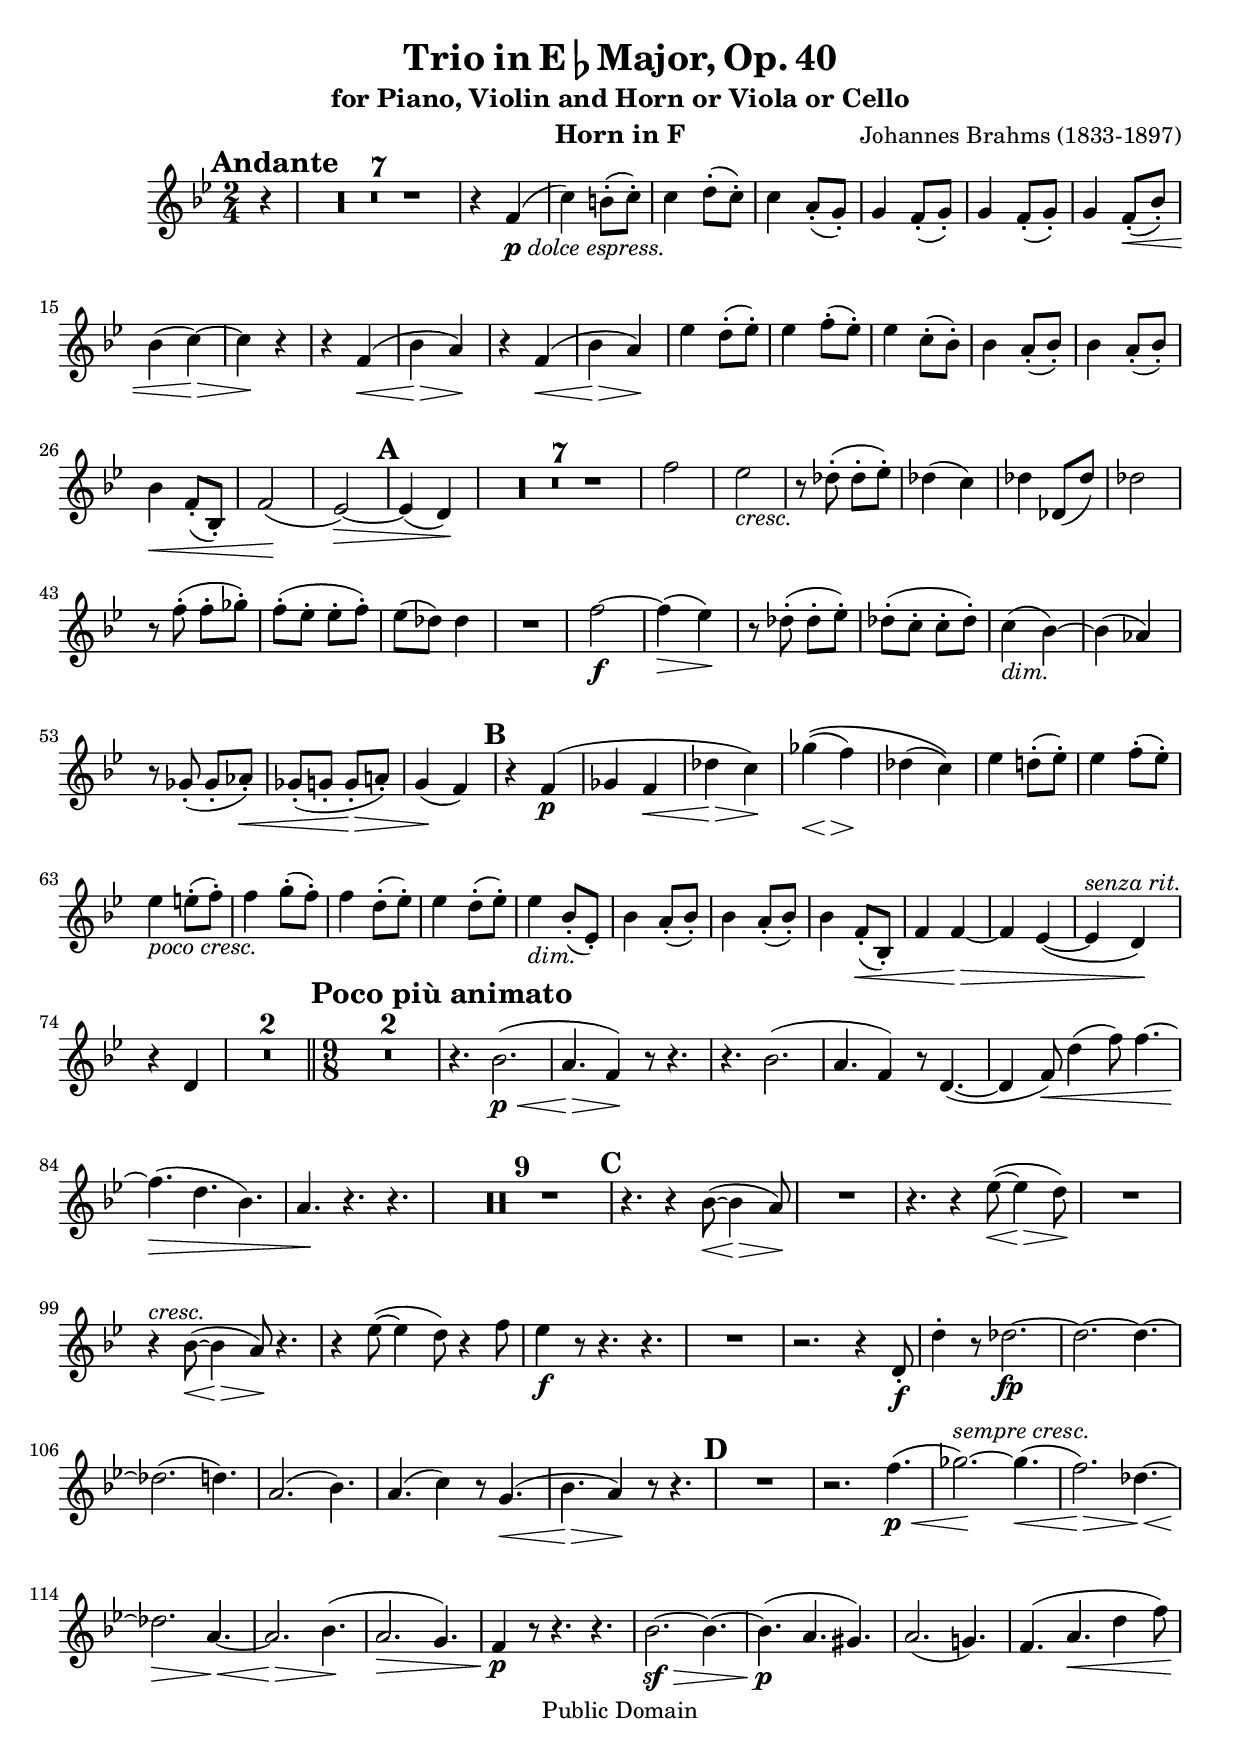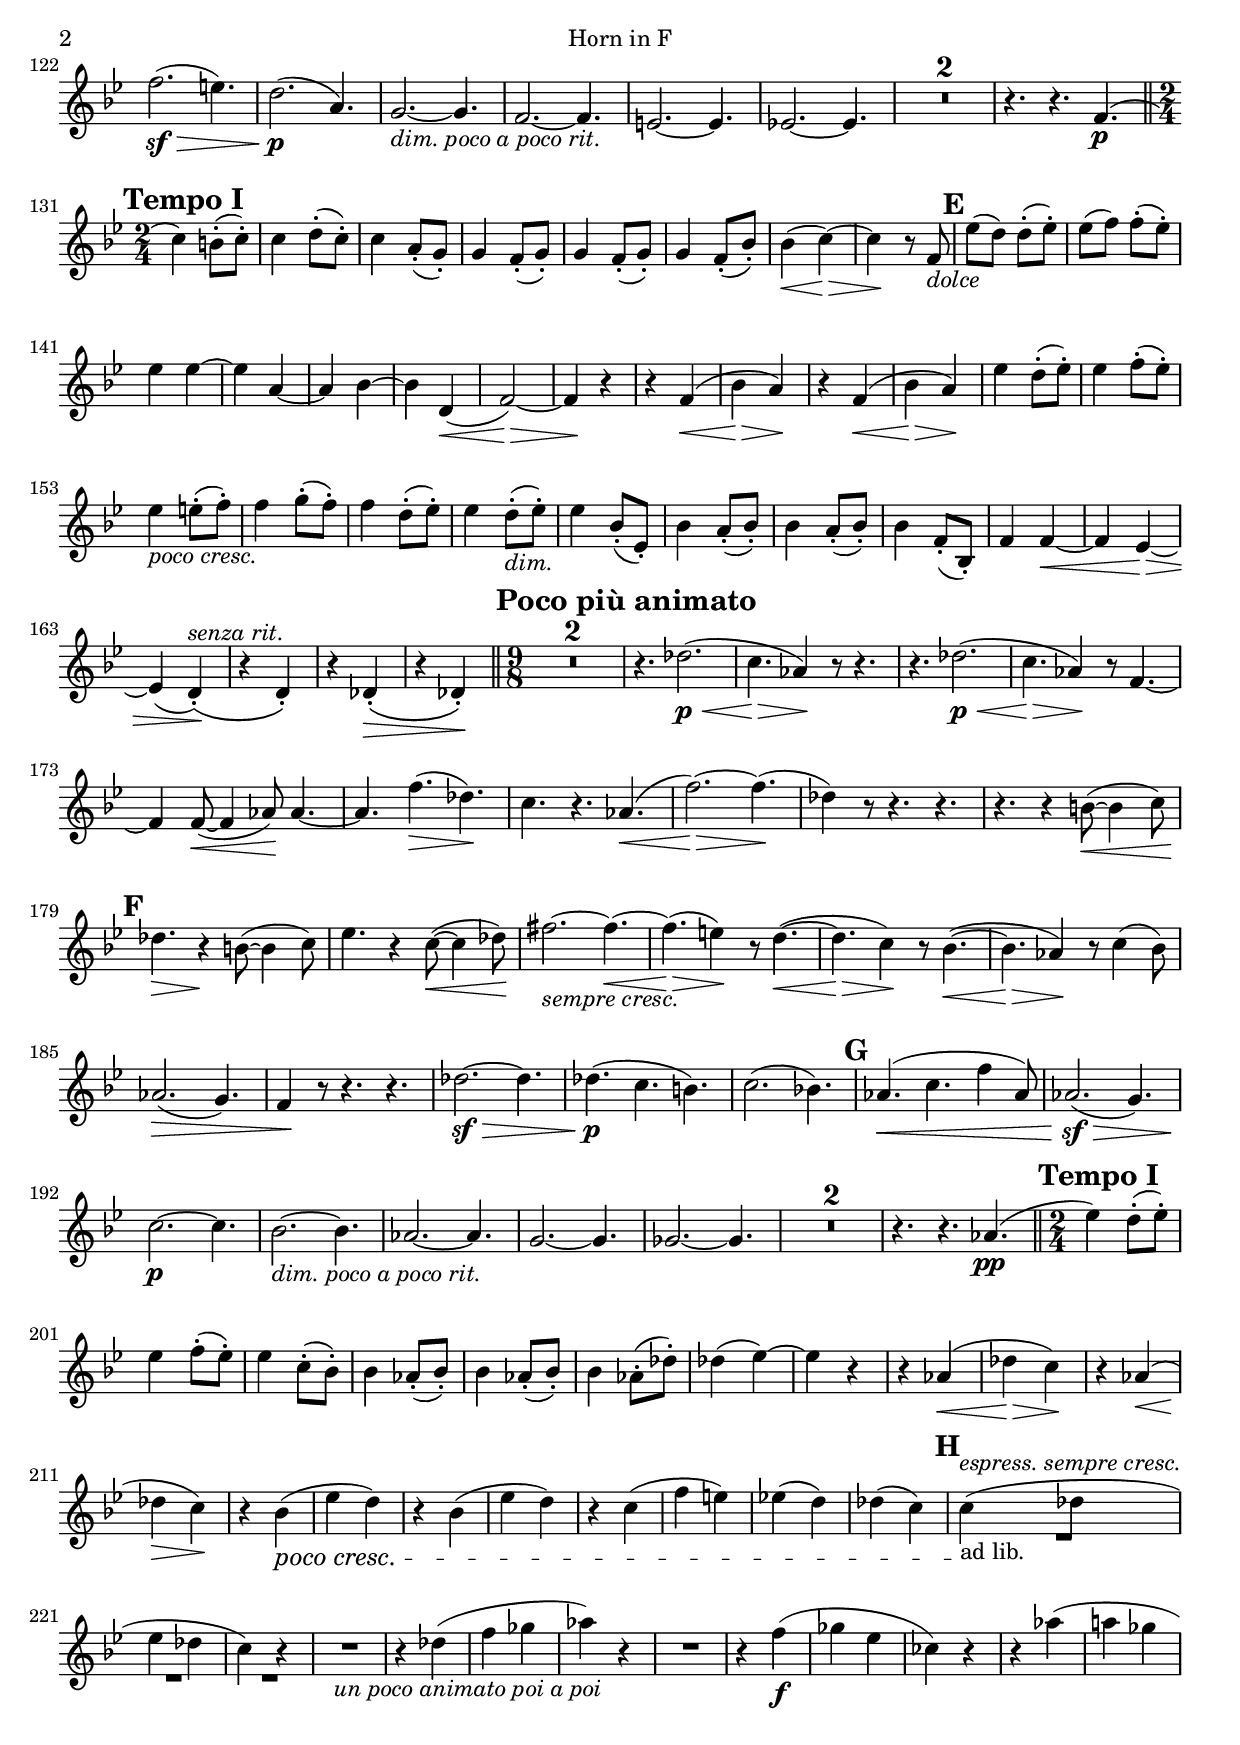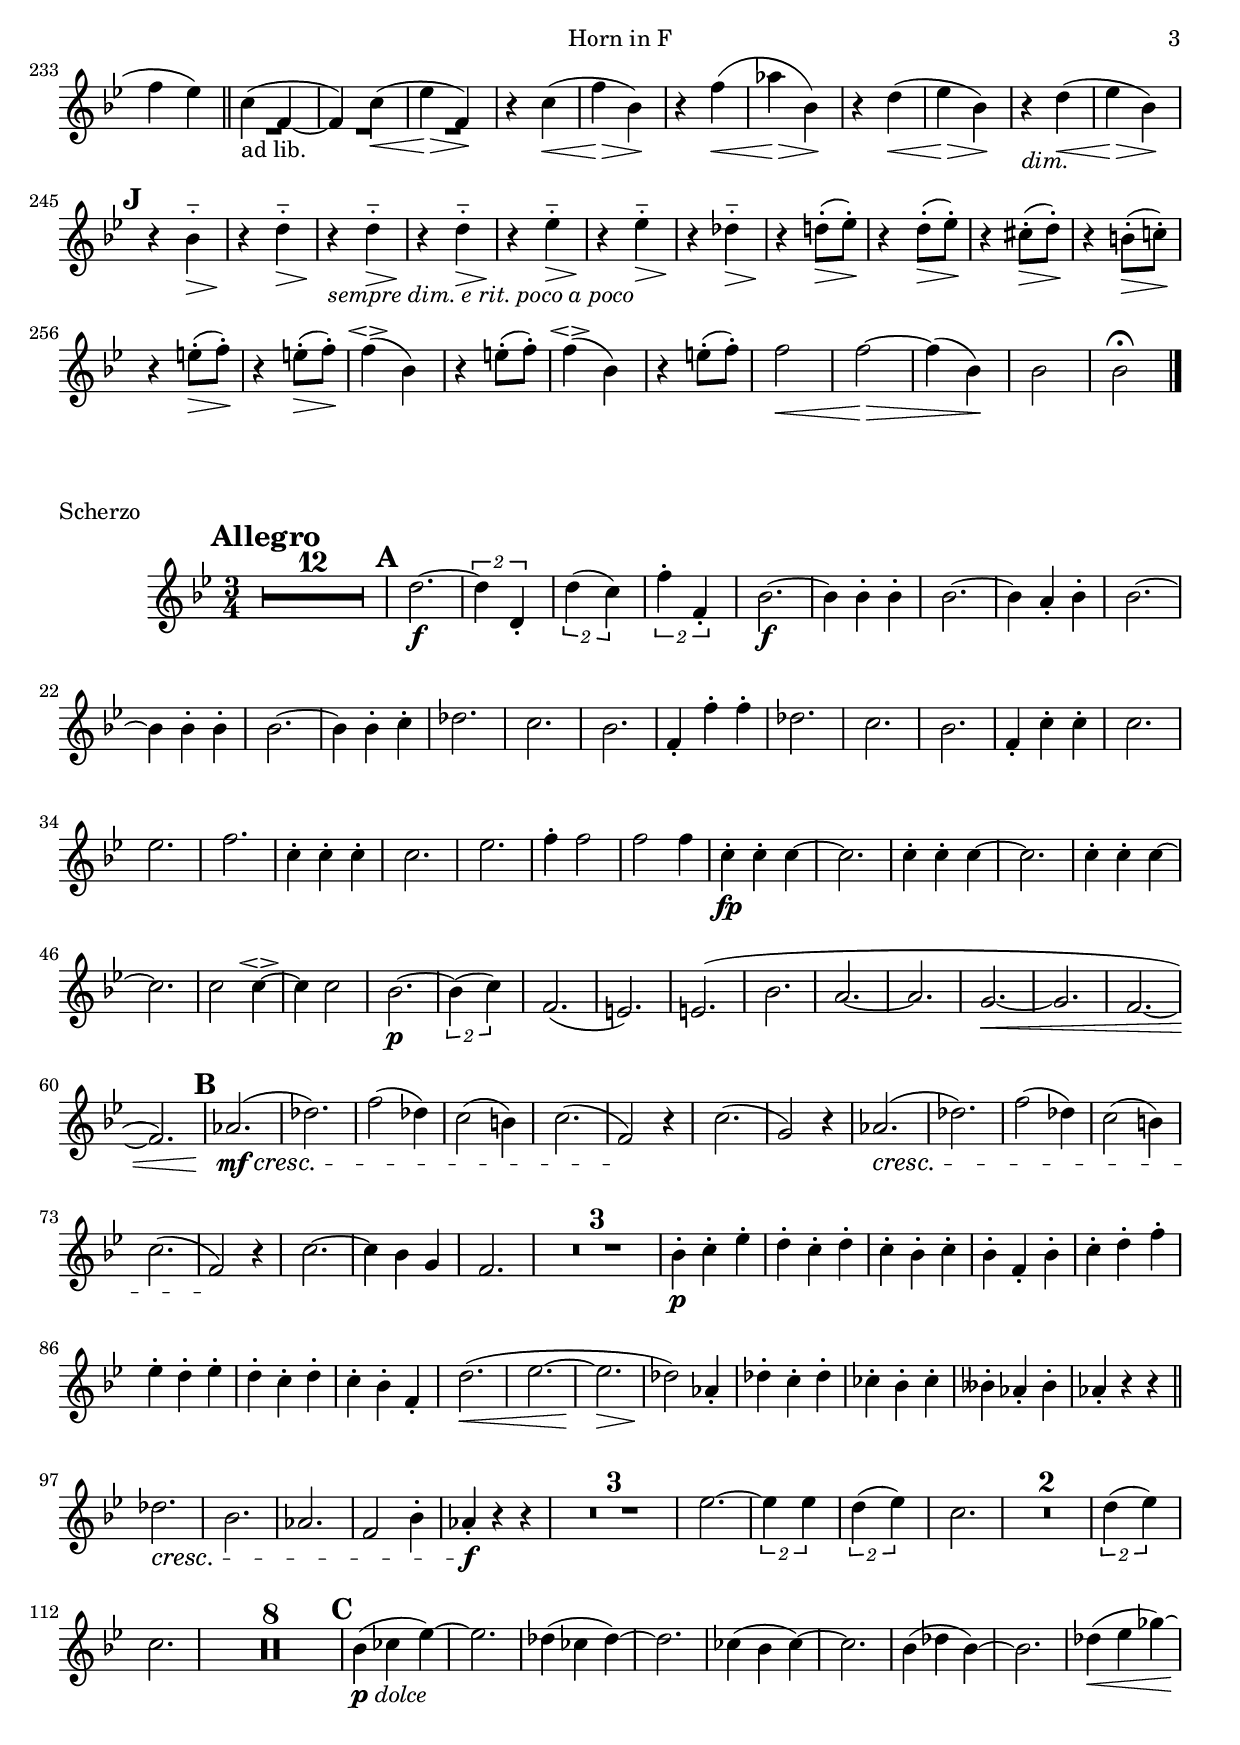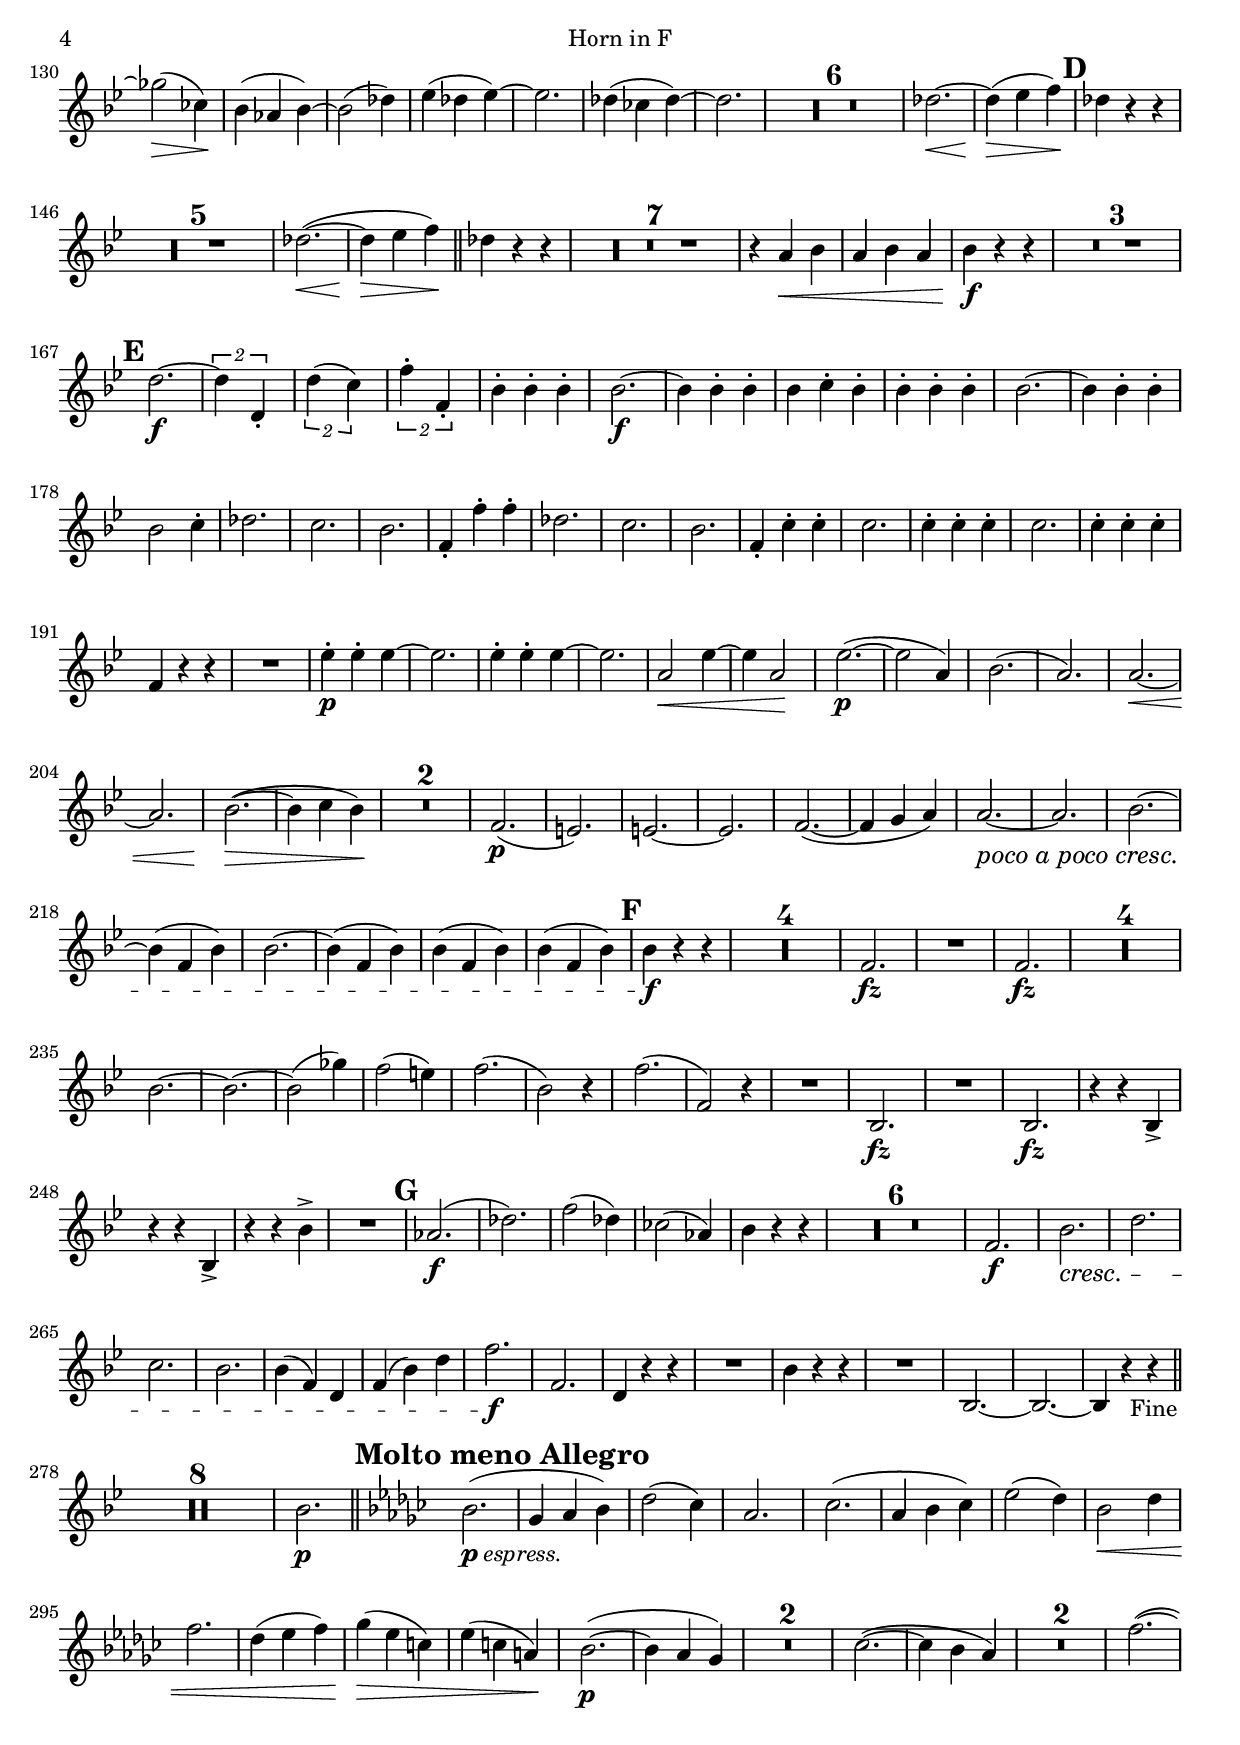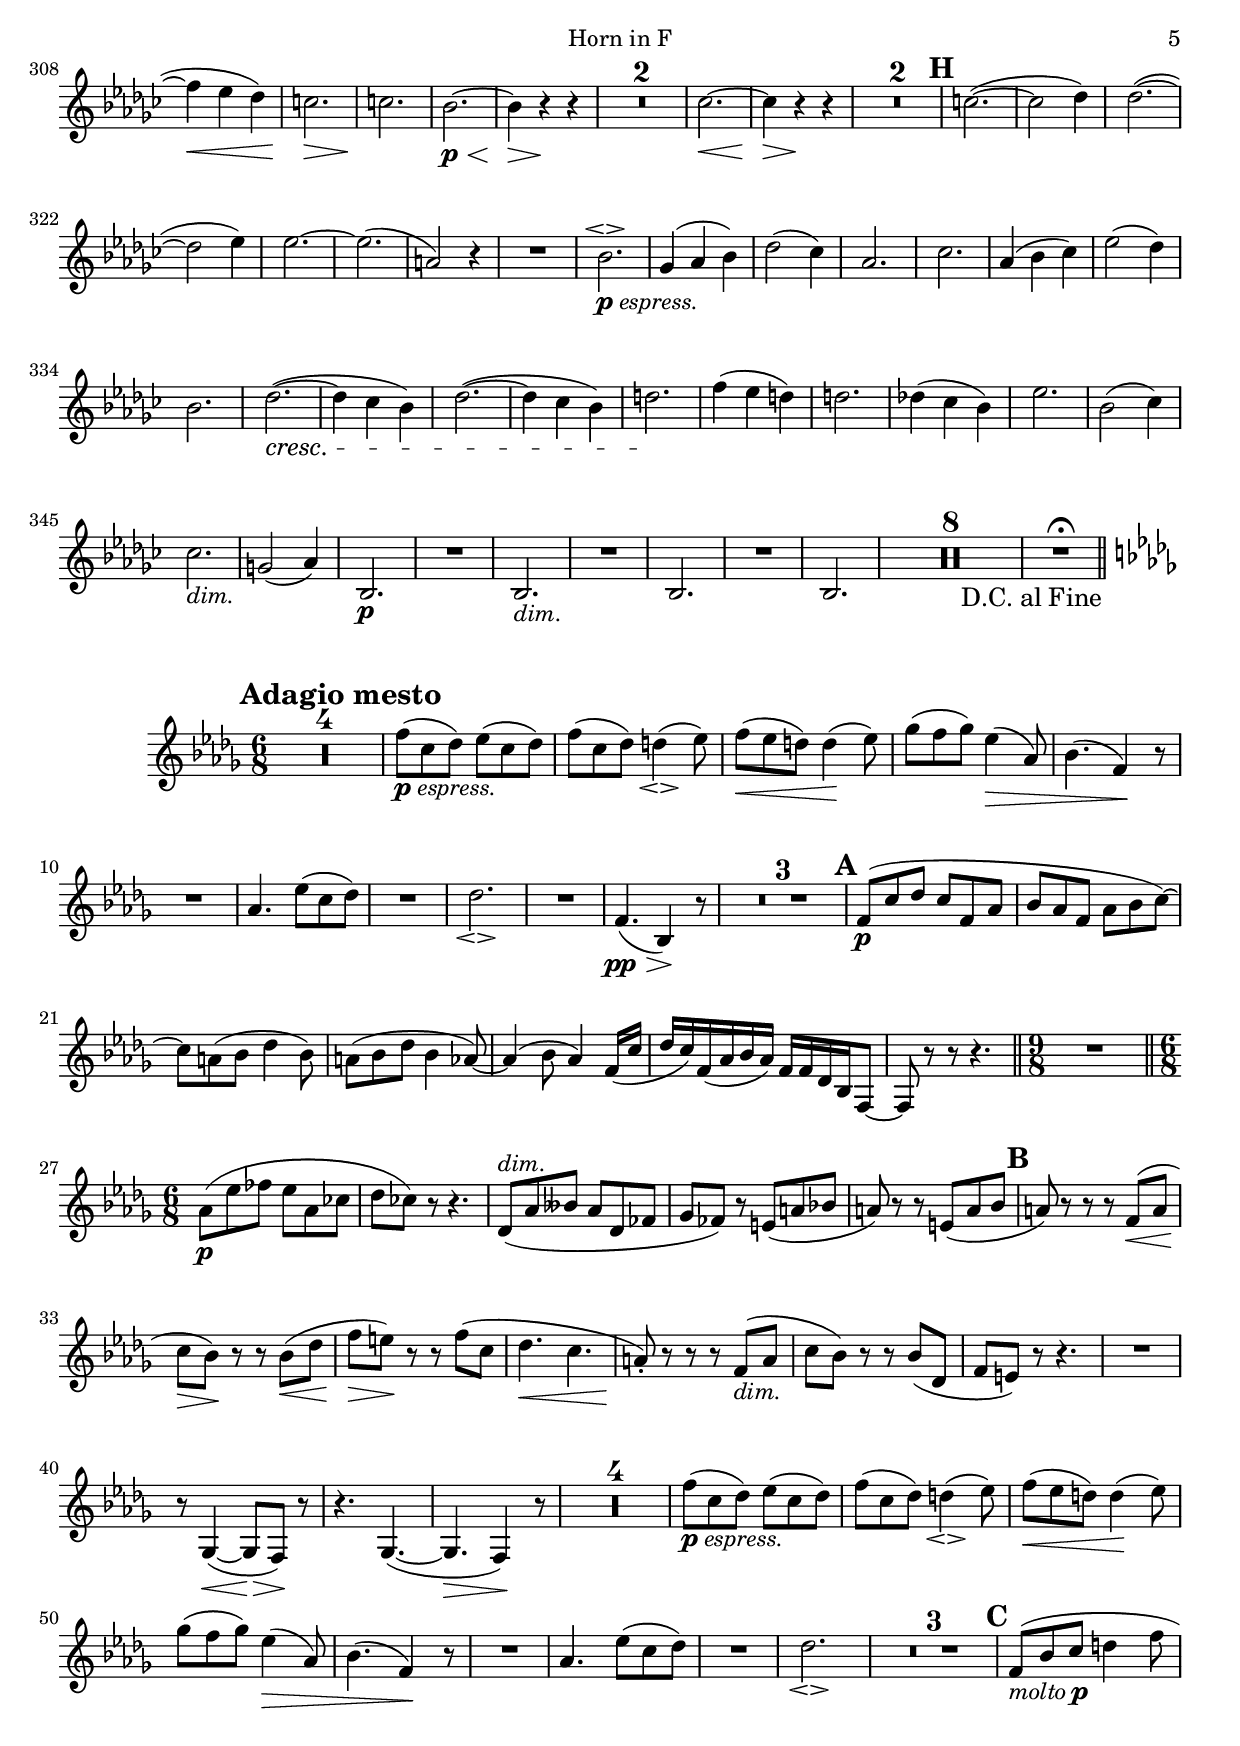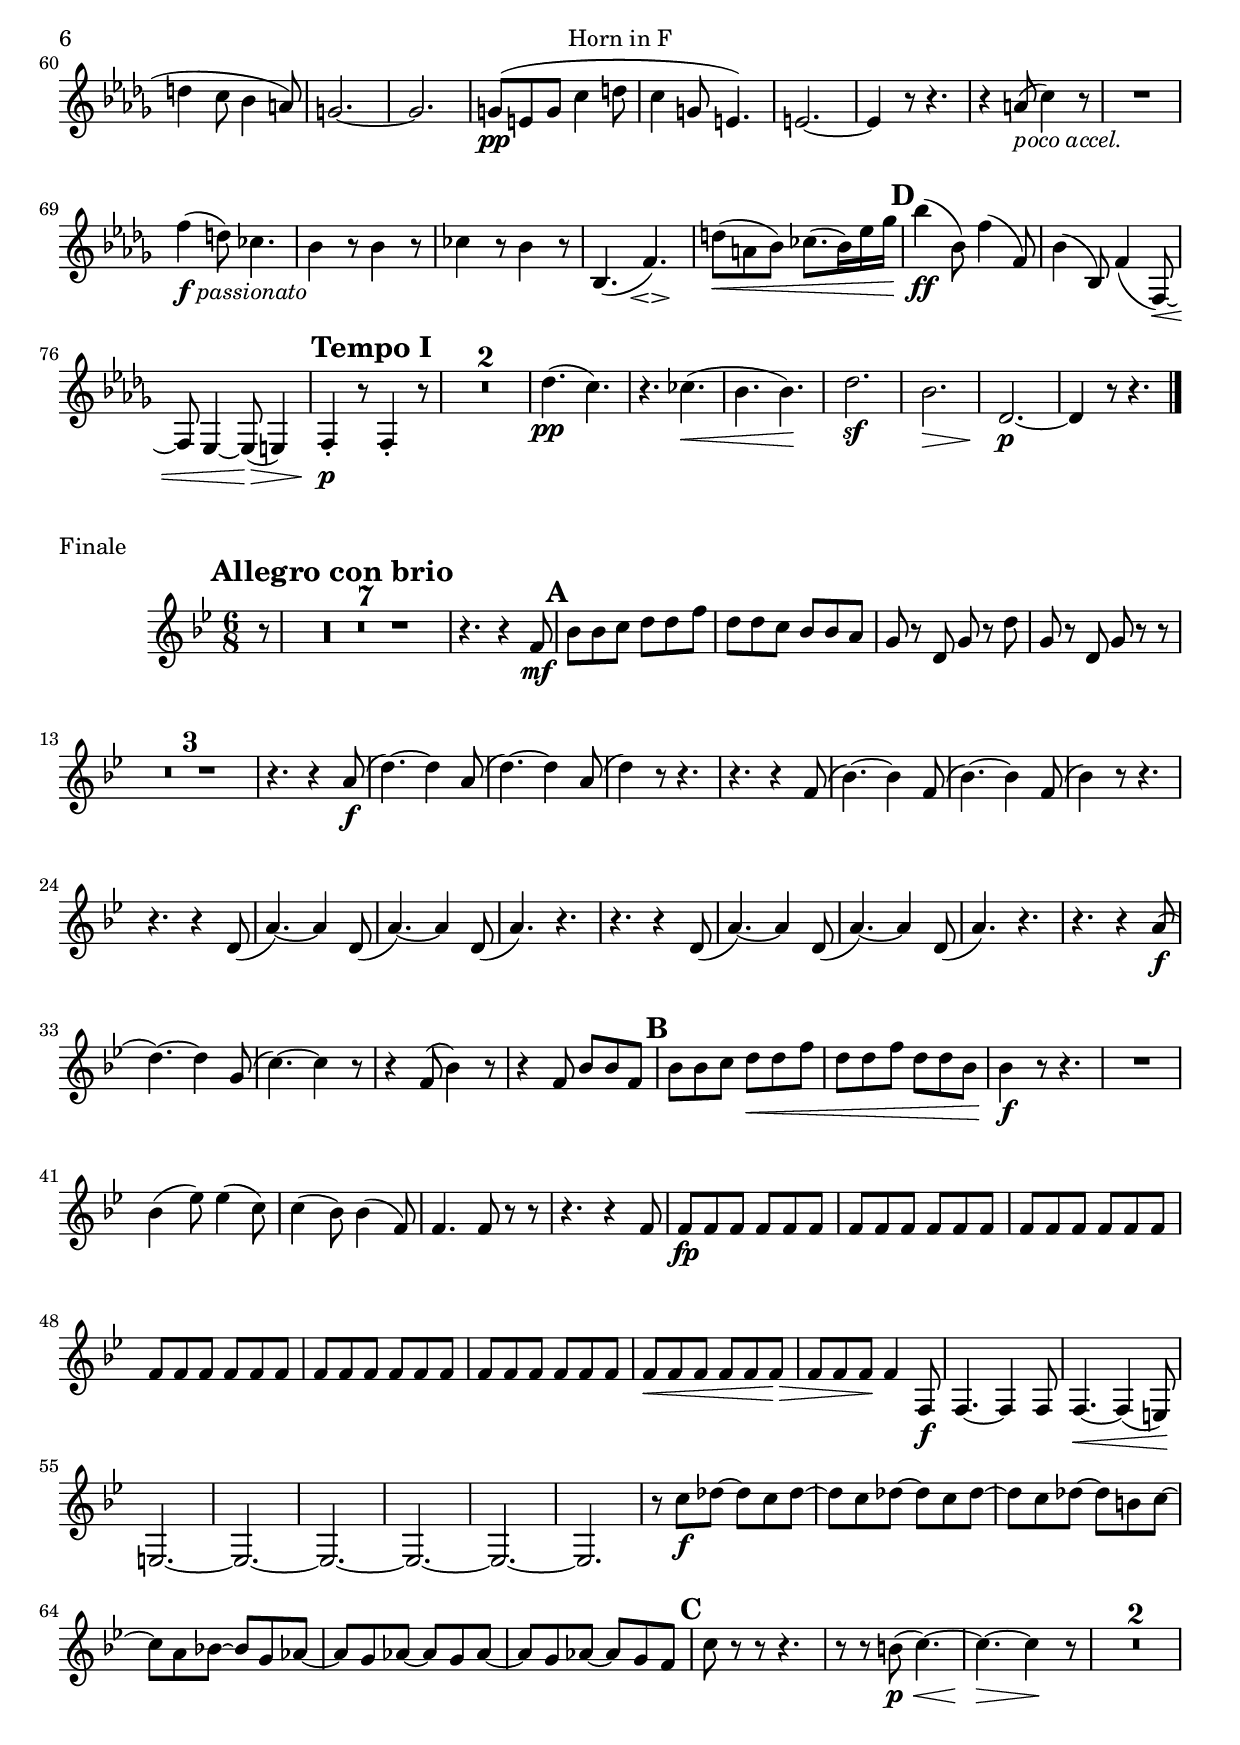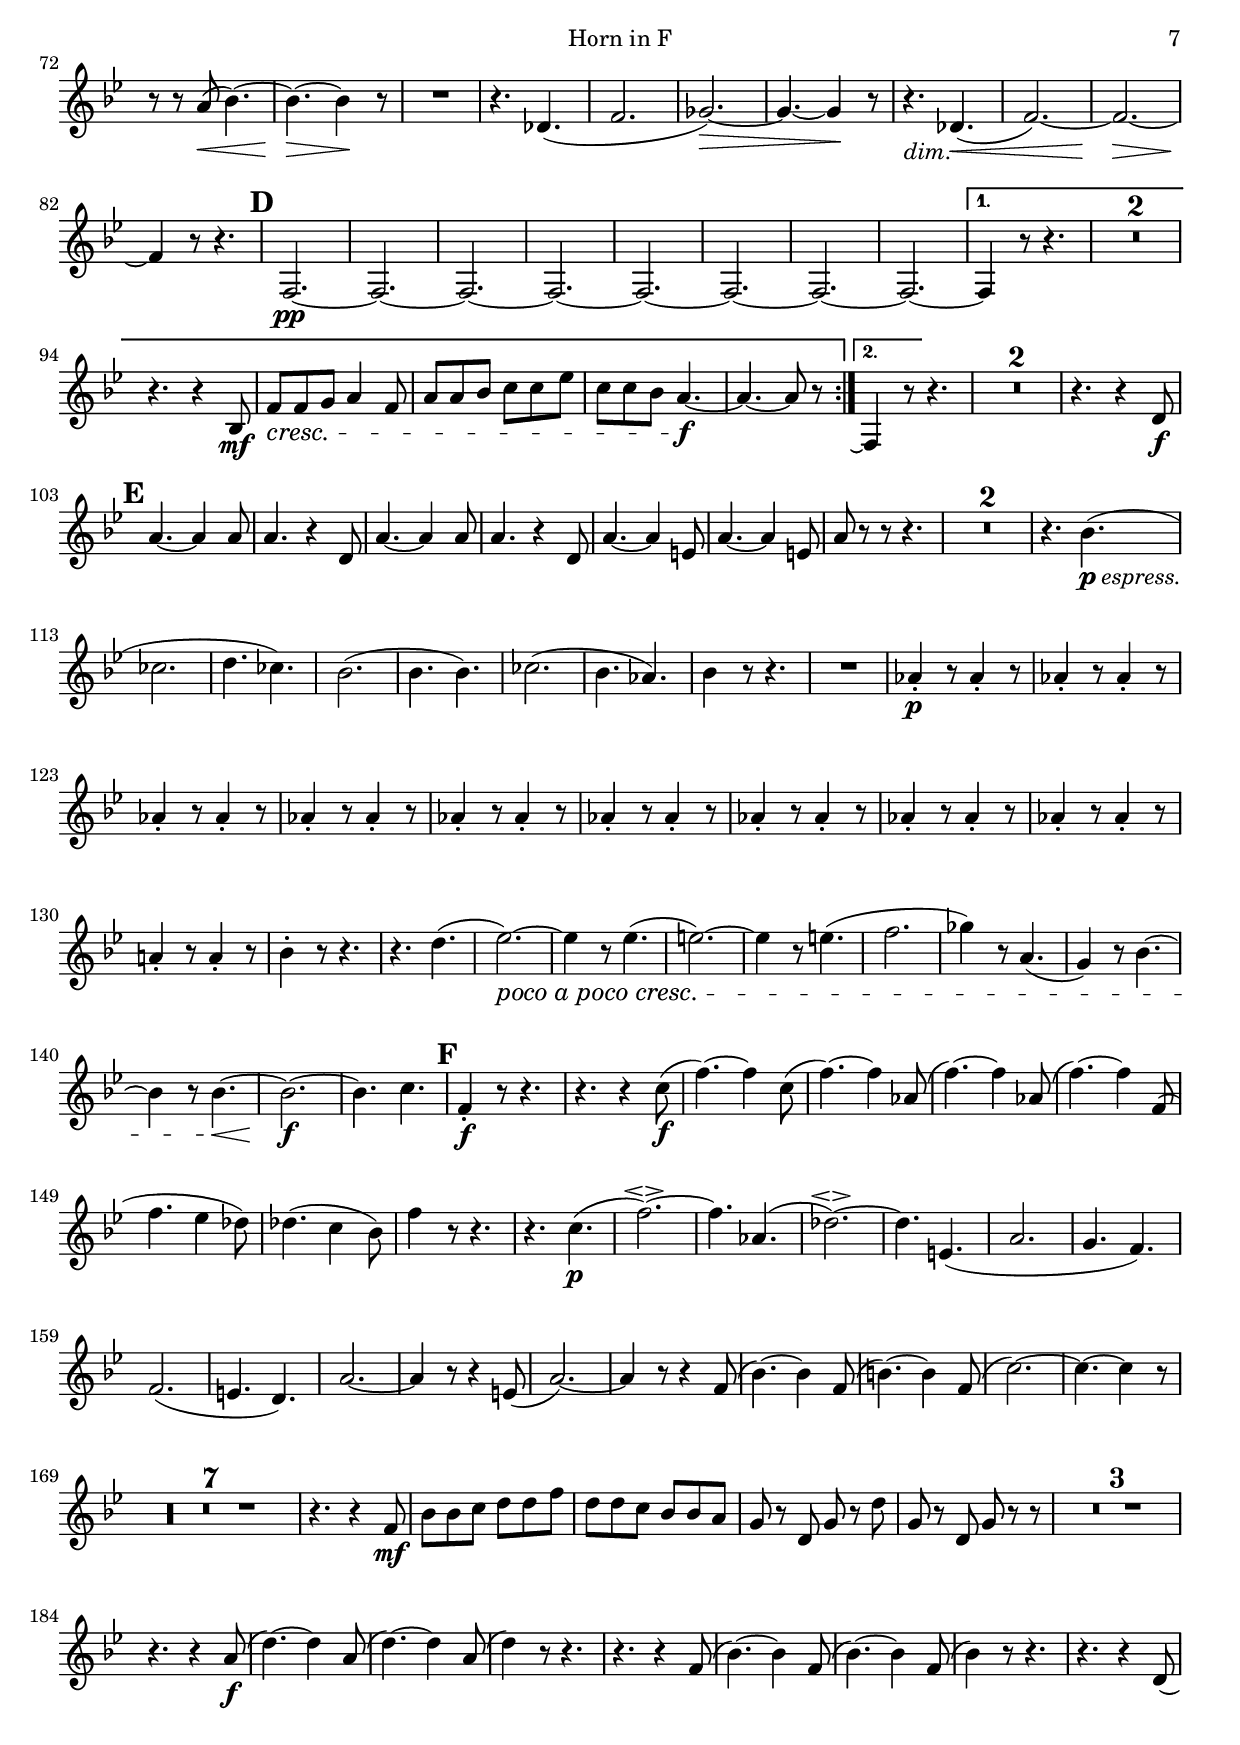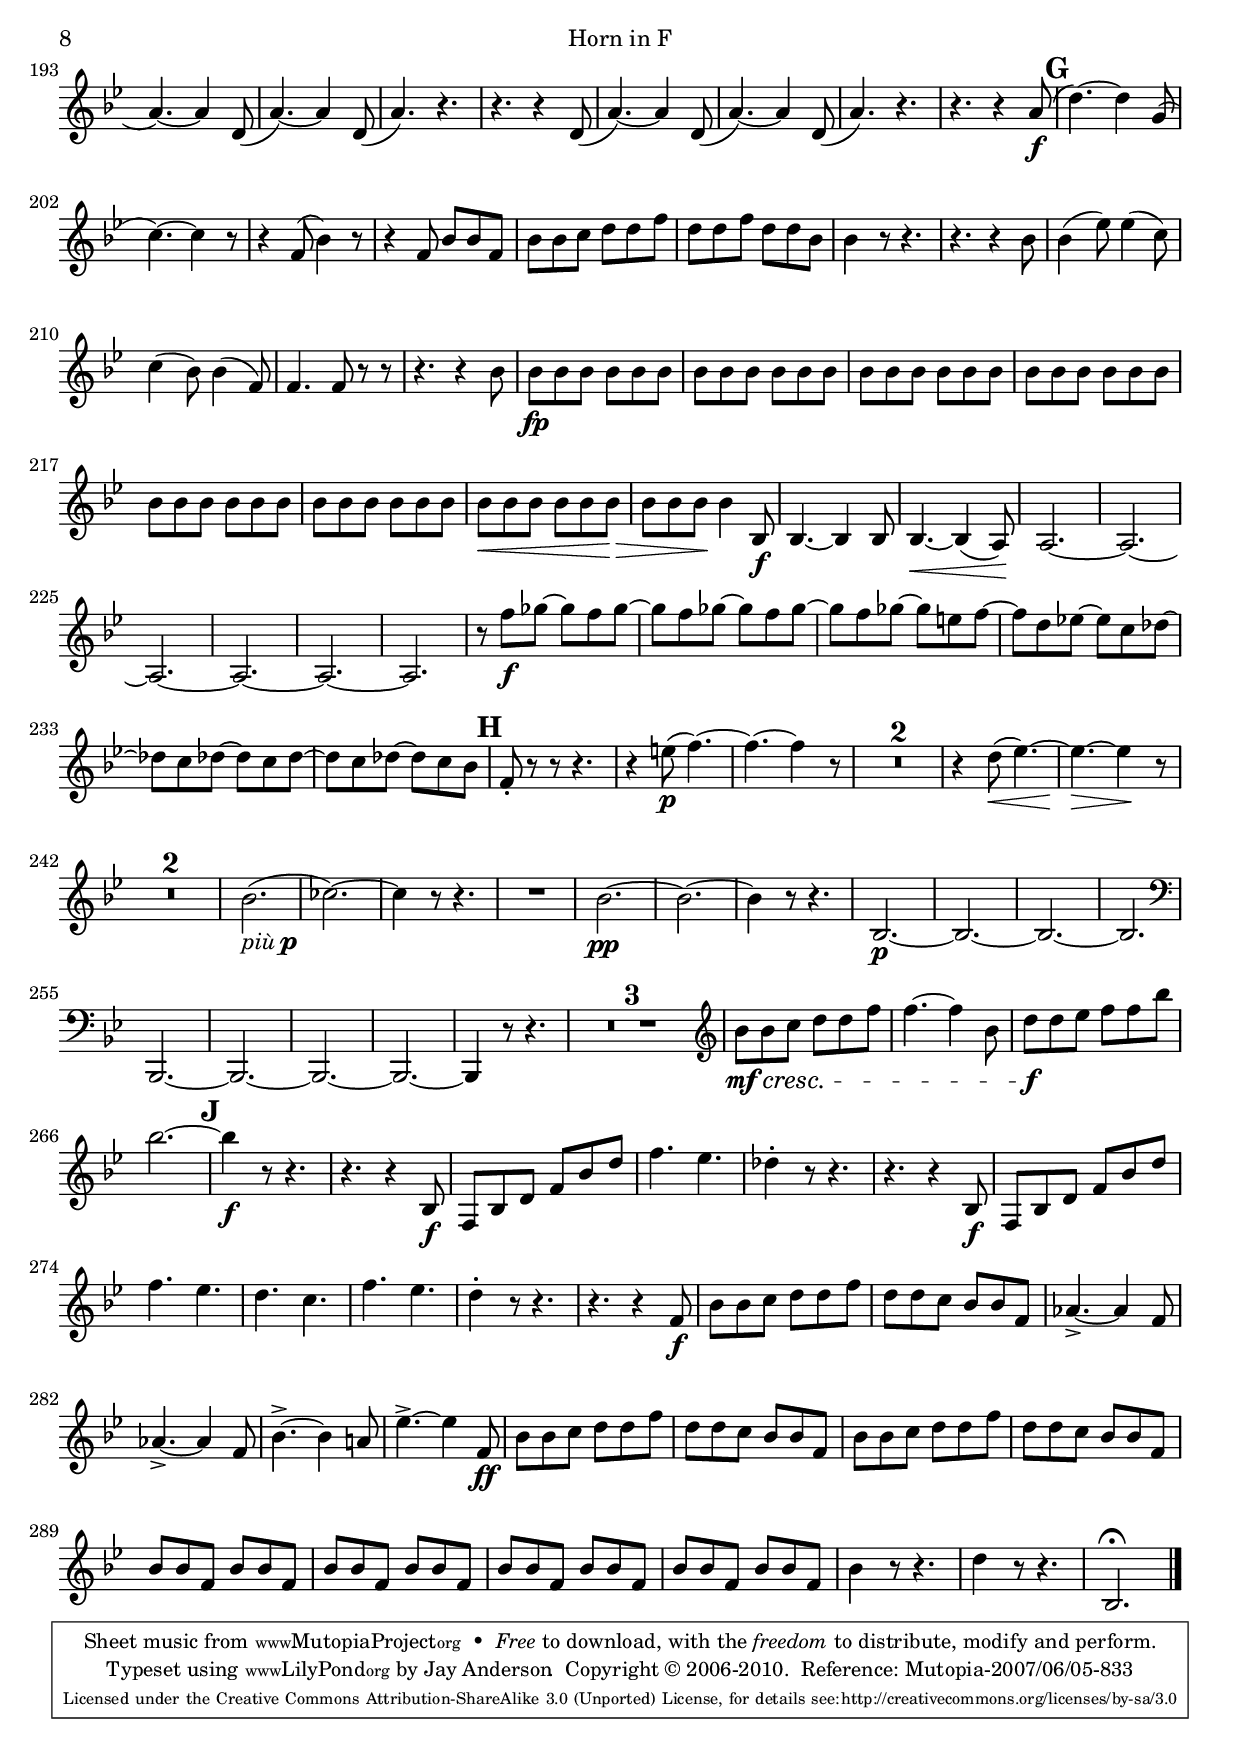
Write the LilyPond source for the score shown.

\version "2.13.14"

\version "2.13.14"

\version "2.13.14"

mCresc = \markup {\italic cresc.}
mDolce = \markup {\italic dolce}
mMoltoP = \markup {\italic molto \dynamic p}
mPSempre = \markup {\dynamic p \italic sempre}
mPDolce = \markup {\dynamic p \italic dolce}
mPocoCresc = \markup {\italic {poco cresc.}}
mPocoAPocoCresc = \markup {\italic {poco a poco cresc.}}
mPocoAPocoRit = \markup {\italic {poco a poco rit.}}
mPRitPocoAPoco = \markup {\dynamic p \italic {rit. poco a poco}}
mPRit = \markup {\dynamic p \italic rit.}
mSempreP = \markup {\italic sempre \dynamic p}
mSempreCresc = \markup {\italic {sempre cresc.}}
mSempreCrescAnimato = \markup {\italic {sempre cresc. e un poco animato poi a poi}}
mSempreDimRitPoco = \markup {\italic {sempre dim. e rit. poco a poco}}
mEsprSempreCresc = \markup {\italic {espress. sempre cresc.}}
mDim = \markup {\italic dim.}
mDimPocoRit = \markup {\italic {dim. poco a poco rit.}}
mPDolceEspr = \markup {\dynamic p \italic {dolce espress.}}
mMPEspr = \markup {\dynamic mp \italic espress.}
mPEspr = \markup {\dynamic p \italic espress.}
mFEspr = \markup {\dynamic f \italic espress.}
mMFCresc = \markup {\dynamic mf \italic cresc.}
mPCresc = \markup {\dynamic p \italic cresc.}
mFPassionato = \markup {\dynamic f \italic passionato}
mFLegato = \markup {\dynamic f \italic legato}
mPSempreELegato = \markup {\dynamic p \italic {sempre e legato}}
mLegato = \markup {\italic legato}
mNonLegato = \markup {\italic {non legato}}
mFNonLegato = \markup {\dynamic f \italic {non legato}}
mEspr = \markup {\italic espress.}
mSenzaRit = \markup {\italic {senza rit.}}
mPocoAnimatoPoiAPoi = \markup {\italic {un poco animato poi a poi}}
mPocoAccel = \markup {\italic {poco accel.}}
mPiuP = \markup {\italic più \dynamic p}
mAdlib = \markup {ad lib.}
mLeggiero = \markup {\italic leggiero}
mPLeggiero = \markup {\dynamic p \italic leggiero}
mStacc = \markup {\italic stacc.}
mColPed = \markup {\italic {col Ped.}}
mPUnaCorda = \markup {\dynamic p \italic {una corda}}
mUnaCordaP = \markup {\italic {una corda} \dynamic p}
mPTreCorda = \markup {\dynamic p \italic {tre corda}}
mUnPocoStringendoCresc = \markup {\column {
  \line {\italic {un poco stringendo}}
  \line {\italic{cresc.}}}}
mInTempo = \markup {\italic {in tempo}}
mMarcato = \markup {\italic marcato}

stop =
#(define-music-function (parser location music) (ly:music?)
  (set! (ly:music-property music 'tweaks)
        (acons 'before-line-breaking
               (lambda (grob)
                 (let ((dots (ly:grob-object grob 'dot)))
                   (ly:grob-set-property! grob 'duration-log 2)
                   (and (ly:grob? dots)
                        (ly:grob-set-property! dots 'dot-count 0))))
               (ly:music-property music 'tweaks)))
  music)

fade = {s16\> s s s\!}

tupletTransparent =
{
  \override TupletNumber #'transparent = ##t
  \override TupletBracket #'transparent = ##t
}

tupletVisible =
{
  \revert TupletNumber #'transparent
  \revert TupletBracket #'transparent
}

tempoMark = #(define-music-function (parser location markp) (string?)
#{
  \once \override Score.RehearsalMark #'self-alignment-X = #left
  \once \override Score.RehearsalMark #'extra-spacing-width = #'(+inf.0 . -inf.0)
  \mark \markup { \bold $markp }
#})

outlineMvtI =
{
  \time 2/4 \tempoMark "Andante" \partial 4 s4 | s2*28 |
  \mark \default s2*27 |
  \mark \default s2*21 \bar "||"
  \time 9/8 \tempoMark "Poco più animato" s4.*3*18 |
  \mark \default s4.*3*15 |
  \mark \default s4.*3*21 \bar "||"
  \time 2/4 \tempoMark "Tempo I" s2*8 |
  \mark \default s2*28 \bar "||"
  \time 9/8 \tempoMark "Poco più animato" s4.*3*12 |
  \mark \default s4.*3*11 |
  \mark \default s4.*3*10 \bar "||"
  \time 2/4 \tempoMark "Tempo I" s2*20 |
  \mark \default s2*14 \bar "||" s2*11 |
  \mark \default s2*22
  \bar "|."
}

outlineMvtII =
{
  \time 3/4
  \tempoMark "Allegro" s2.*12 |
  \mark \default s2.*48 |
  \mark \default s2.*36 \bar "||" s2.*24 |
  \mark \default s2.*24 |
  \mark \default s2.*8 \bar "||" s2.*14
  \mark \default s2.*56 |
  \mark \default s2.*28 |
  \mark \default s2.*26 |
  s2. | \bar "||" \break
  \once \override Score.RehearsalMark #'break-visibility = #begin-of-line-invisible
  \once \override Score.RehearsalMark #'direction = #DOWN
  \once \override Score.RehearsalMark #'font-size = 0
  \once \override Score.RehearsalMark #'self-alignment-X = #right
  \mark \markup{Fine}
  s2.*9 \bar "||"
  \tempoMark "Molto meno Allegro" s2.*32 |
  \mark \default s2.*43
  s2. \bar "||"
  \once \override Score.RehearsalMark #'break-visibility = #begin-of-line-invisible
  \once \override Score.RehearsalMark #'direction = #DOWN
  \once \override Score.RehearsalMark #'font-size = 1
  \once \override Score.RehearsalMark #'self-alignment-X = #right
  \mark \markup{D.C. al Fine}
  %Shortened, not same as source score (Scherzo D.C. sin'al Fine)
  %TODO: fix extra space after end of piece.
}

outlineMvtIII =
{
  \time 6/8
  \tempoMark "Adagio mesto" s2.*18 |
  \mark \default s2.*7 \bar "||"
  \time 9/8 s4.*3 \bar "||"
  \time 6/8 s2.*5 |
  \mark \default s2.*27 |
  \mark \default s2.*15 |
  \mark \default s2.*3 |
  \tempoMark "Tempo I" s2.*10 \bar "|."
}

outlineMvtIV =
{
  \time 6/8
  \repeat volta 2
  {
    \tempoMark "Allegro con brio" \partial 8 s8 | s2.*8 |
    \mark \default s2.*28 |
    \mark \default s2.*30 |
    \mark \default s2.*16 |
    \mark \default s2.*8 |
  }
  \alternative
  {
    {s2.*7 \partial 8*5 s8*5}
    {s8*3}
  }
  s8*3 |
  s2.*3 |
  \mark \default s2.*40 |
  \mark \default s2.*58 |
  \mark \default s2.*34 |
  \mark \default s2.*32 |
  \mark \default s2.*29 \bar "|."
}

midiOutlineMvtI =
{
  %2/4 Andante
  \tempo 4=60
  \partial 4 s4 | s2*28 |
  s2*27 |
  s2*21 |
  %9/8 Poco più animato
  \tempo 4.=72
  s4.*3*18 |
  s4.*3*15 |
  s4.*3*21 |
  %2/4 Tempo I
  \tempo 4=60
  s2*8 |
  s2*28 |
  %9/8 Poco più animato
  \tempo 4.=72
  s4.*3*12 |
  s4.*3*11 |
  s4.*3*10 |
  %2/4 Tempo I
  \tempo 4=60
  s2*20 |
  s2*14 | s2*11 |
  s2*22
}

midiOutlineMvtII =
{
  %3/4 Allegro
  \tempo 2.=100
  s2.*12 |
  s2.*48 |
  s2.*36 | s2.*24 |
  s2.*24 |
  s2.*8 | s2.*14
  s2.*56 |
  s2.*28 |
  s2.*26 |
  s2. | %Fine
  s2.*9 |
  %Molto meno Allegro
  \tempo 4=120
  s2.*32 |
  s2.*43
  s2. | %D.C. al Fine
}

midiOutlineMvtIII =
{
  %6/8 Adagio mesto
  \tempo 8=72
  s2.*18 |
  s2.*7 |
  %9/8
  s4.*3 |
  %6/8
  s2.*5 |
  s2.*27 |
  s2.*15 |
  s2.*3 |
  %Tempo I
  s2.*10 |
}

midiOutlineMvtIV =
{
  %6/8
  \tempo 4.=120
  \repeat volta 2
  {
    %Allegro con brio
    \partial 8 s8 | s2.*8 |
    s2.*28 |
    s2.*30 |
    s2.*16 |
    s2.*8 |
  }
  \alternative
  {
    {s2.*7 \partial 8*5 s8*5}
    {s8*3}
  }
  s8*3 |
  s2.*3 |
  s2.*40 |
  s2.*58 |
  s2.*34 |
  s2.*32 |
  s2.*29 |
}

afterGraceFraction = #(cons 15 16)

\layout
{
  \context
  {
    \Score
    skipBars = ##t
    extraNatural = ##f
    \override PaperColumn #'keep-inside-line = ##t
    \override NonMusicalPaperColumn #'keep-inside-line = ##t
    autoAccidentals = #`(Staff ,(make-accidental-rule 'same-octave 0)
                               ,(make-accidental-rule 'any-octave 0)
                               ,(make-accidental-rule 'same-octave 1))
  }

  \context
  {
    \RemoveEmptyStaffContext
  }
}

\midi
{
  \context
  {
    \Voice
    \remove "Dynamic_performer"
  }
}

\paper
{
  ragged-right = ##f
  ragged-last = ##f
  ragged-bottom = ##f
  ragged-last-bottom = ##f
}


hornMvtI = \relative c''
{
  \key c \major
  \transposition ees
  \partial 4 r4 |
  R2*7 |
  r4 g(_\mPDolceEspr |
  d') cis8-.( d-.) |
  d4 e8-.( d-.) |
  d4 b8-.( a-.) |
  a4 g8-.( a-.) |
  a4 g8-.( a-.) |
  a4 g8-.(\< c-.) |
  \override Hairpin #'to-barline = ##f
  c4( d~)\> | d4\! r |
  \repeat unfold 2 {r4 g,(\< | c\> b\!) |}
  f'4 e8-.( f-.) |
  f4 g8-.( f-.) |
  f4 d8-.( c-.) |
  c4 b8-.( c-.) |
  c4 b8-.( c-.) |
  c4\< g8-.( c,-.) |
  g'2(\! | f~)\> |
  
  %A
  f4( e)\! |
  R2*7 |
  g'2 | f_\mCresc |
  r8 ees-.( ees-. f-.) |
  ees4( d) |
  ees ees,8( ees') |
  ees2 |
  r8 g-.( g-. aes-.) |
  g-.( f-. f-. g-.) |
  f( ees) ees4 |
  R2 |
  g2~\f | g4(\> f)\! |
  r8 ees-.( ees-. f-.) |
  ees-.( d-. d-. ees-.) |
  d4(_\mDim c~) | c( bes) |
  r8 aes-.( aes-. bes-.)\< |
  aes-.( a-. a-.\> b-.) |
  a4(\! g) |

  %B
  r4 g(\p |
  aes g\< |
  ees'\> d)\! |
  <<
    {aes'4(\( g)}
    {
      \tupletTransparent
      \times 2/3 {s4\< s\> s\!}
    } >> |
  ees( d)\) |
  f e8-.( f-.) |
  f4 g8-.( f-.) |
  f4_\mPocoCresc fis8-.( g-.) |
  g4 a8-.( g-.) |
  g4 e8-.( f-.) |
  f4 e8-.( f-.) |
  f4_\mDim c8-.( f,-.) |
  c'4 b8-.( c-.) |
  c4 b8-.( c-.) |
  c4 g8-.(\< c,-.) |
  g'4 g~\> |
  g f~( |
  f^\mSenzaRit e)\! |
  r e |
  R2*2 |

  %"Poco più animato"
  R4.*3*2 |
  r4. c'2.(\p\< | b4.\> g4)\! r8 r4. |
  r4. c2.( | b4. g4) r8 e4.~( |
  e4 g8)\< e'4( g8) g4.~ |
  g(\> e c) | b\! r r |
  R4.*3*9 |

  %C
  r4. r4 c8~(\< c4\> b8)\! |
  R4.*3 |
  r4. r4 f'8~(\< f4\> e8)\! |
  R4.*3 |
  r4^\mCresc c8~(\< c4\> b8)\! r4. |
  r4 f'8~( f4 e8) r4 g8 |
  f4\f r8 r4. r |
  R4.*3 |
  r2. r4 e,8-.\f |
  e'4-. r8 ees2.~\fp |
  ees2.~ ees4.~ | ees2.( e4.) |
  b2.( c4.) |
  b( d4) r8 a4.(\< |
  c\> b4)\! r8 r4. |

  %D
  R4.*3 |
  r2. g'4.(\p\< |
  aes2.~\!^\mSempreCresc) aes4.(\< |
  g2.)\> ees4.~\< |
  ees2.\> b4.~\< |
  b2.\> c4.(\! |
  b2.\> a4.) |
  g4\p r8 r4. r |
  c2.~\sf\> c4.~ |
  c(\p b ais) |
  b2.( a4.) |
  g( b\< e4 g8) |
  g2.(\sf\> fis4.) |
  e2.(\p b4.) |
  a2.~_\mDimPocoRit a4. |
  g2.~ g4. |
  fis2.~ fis4. |
  f2.~ f4. |
  R4.*3*2 |
  r4. r g(\p |
  
  %"Tempo I"
  d'4) cis8-.( d-.) |
  d4 e8-.( d-.) |
  d4 b8-.( a-.) |
  a4 g8-.( a-.) |
  a4 g8-.( a-.) |
  a4 g8-.( c-.) |
  c4(\< d~)\> |
  d4\! r8 g,_\mDolce |

  %E
  f'( e) e-.( f-.) |
  f( g) g-.( f-.) |
  f4 f~ |
  f b,~ |
  b c~ |
  c e,(\< |
  g2~)\> |
  g4\! r |
  \repeat unfold 2 {r g(\< | c\> b)\! |}
  f'4 e8-.( f-.) |
  f4 g8-.( f-.) |
  f4_\mPocoCresc fis8-.( g-.) |
  g4 a8-.( g-.) |
  g4 e8-.( f-.) |
  f4 e8-.(_\mDim f-.) |
  f4 c8-.( f,-.) |
  c'4 b8-.( c-.) |
  c4 b8-.( c-.) |
  c4 g8-.( c,-.) |
  g'4 g~\< |
  g f~\> |
  f( e-.\!)\(^\mSenzaRit |
  r4 e-.\) |
  r4 ees-.\>\( |
  r4 ees-.\!\) |

  %"Poco più animato"
  R4.*3*2 |
  r4. ees'2.(\p\< | d4.\> bes4)\! r8 r4. |
  r4. ees2.(\p\< | d4.\> bes4)\! r8 g4.~ |
  g4 g8~(\< g4 bes8)\! bes4.~ |
  bes g'(\> ees)\! |
  d r bes(\< |
  g'2.~)\> g4.(\! |
  ees4) r8 r4. r |
  r r4 cis8~(\< cis4 d8) |

  %F
  ees4.\> r4\! cis8~( cis4 d8) |
  f4. r4 d8~(\< d4 ees8)\! |
  gis2.~_\mSempreCresc gis4.~\< |
  gis(\> fis4)\! r8 e4.~(\< |
  e\> d4)\! r8 c4.~(\< |
  c\> bes4)\! r8 d4( c8) |
  bes2.(\> a4.) |
  g4\! r8 r4. r |
  ees'2.~\sf\> ees4. |
  ees(\p d cis) |
  d2.( c4.) |

  %G
  bes4.(\< d g4 bes,8) |
  bes2.(\sf\> a4.) |
  d2.~\p d4. |
  c2.~_\mDimPocoRit c4. |
  bes2.~ bes4. |
  a2.~ a4. |
  aes2.~ aes4. |
  R4.*3*2 |
  r4. r bes(\pp |

  %"Tempo I"
  f'4) e8-.( f-.) |
  f4 g8-.( f-.) |
  f4 d8-.( c-.) |
  c4 bes8-.( c-.) |
  c4 bes8-.( c-.) |
  c4 bes8-.( ees-.) |
  ees4( f~) |
  f r |
  \repeat unfold 2 {r bes,(\< | ees\> d)\! |}
  \set crescendoText = \markup { \italic "poco cresc." }
  \set crescendoSpanner = #'text
  r c(\< | f e) |
  \crescHairpin
  r c( | f e) |
  r d( | g fis) |
  f( e) |
  ees( d) |

  %H
  <<
    {d(\!^\mEsprSempreCresc_\mAdlib ees | f ees | d) r |}
    \new Voice {\voiceTwo R2*3 |}
  >>
  s1*0_\mPocoAnimatoPoiAPoi R2 |
  r4 ees( | g aes | bes) r |
  R2 |
  r4 g(\f | aes f | des) r |
  r bes'( | b aes | g f) |
  <<
    {d(_\mAdlib g,~ | g) d'(\< | f\> g,)\! |}
    \new Voice {\voiceTwo R2*3 |}
  >>
  r4 d'(\< | g\> c,)\! |
  r g'(\< | bes\> c,)\! |
  r e(\< | f\> c)\! |
  r_\mDim e(\< | f\> c)\! |
  
  %I
  r4 << c-_ \fade >> |
  r4 << e-_ \fade >> |
  r4_\mSempreDimRitPoco << e-_ \fade >> |
  r4 << e-_ \fade >> |
  r4 << f-_ \fade >> |
  r4 << f-_ \fade >> |
  r4 << ees-_ \fade >> |
  r4 e8-.(\> f-.)\! |
  r4 e8-.(\> f-.)\! |
  r4 dis8-.(\> e-.)\! |
  r4 cis8-.(\> d-.)\! |
  r4 fis8-.(\> g-.)\! |
  r4 fis8-.(\> g-.)\! |
  g4(\espressivo c,4) |
  r4 fis8-.( g-.) |
  g4(\espressivo c,4) |
  r4 fis8-.( g-.) |
  g2\< | g~\> | g4( c,)\! |
  c2 | c2\fermata |
}

hornMvtII = \relative c''
{
  \key c \major
  \transposition ees
  R2.*12 |

  %A
  e2.~\f |
  \times 3/2 {e4 e,-.} |
  \times 3/2 {e'( d)} |
  \times 3/2 {g-. g,-.} |
  c2.~\f | c4 c-. c-. |
  c2.~ | c4 b-. c-. |
  c2.~ | c4 c-. c-. |
  c2.~ | c4 c-. d-. |
  ees2. | d | c |
  g4-. g'-. g-. |
  ees2. | d | c |
  g4-. d'-. d-. |
  d2. | f | g |
  d4-. d-. d-. |
  d2. | f |
  g4-. g2 | g2 g4 |
  d4-.\fp d-. d~ | d2.
  d4-. d-. d~ | d2.
  d4-. d-. d~ | d2.
  d2 d4~\espressivo | d d2 |
  c2.~\p | \times 3/2 {c4( d)} |
  g,2.( | fis) |
  fis( | c' |
  b~ | b |
  a~\< | a |
  g~ | g) |

  %B
  \crescTextCresc
  bes(\mf\< | ees) |
  \crescHairpin
  g2( ees4) |
  d2( cis4) |
  d2.( | g,2)\! r4 |
  d'2.( | a2) r4 |

  \crescTextCresc
  bes2.(\< | ees) |
  \crescHairpin
  g2( ees4) |
  d2( cis4) |
  d2.( | g,2)\! r4 |

  d'2.~ |
  d4 c a |
  g2. |
  R2.*3 |
  c4-.\p d-. f-. |
  e-. d-. e-. |
  d-. c-. d-. |
  c-. g-. c-. |
  d-. e-. g-. |
  f-. e-. f-. |
  e-. d-. e-. |
  d-. c-. g-. |
  e'2.(\< | f~ | f\> | ees2)\! bes4-. |
  ees-. d-. ees-. |
  des-. c-. des-. |
  ces-. bes-. ces-. |
  bes-. r r |

  \crescTextCresc
  ees2.\< | c | bes | g2 c4-. | bes-.\f r r |
  \crescHairpin
  R2.*3 |
  f'2.~ | \times 3/2 {f4 f} |
  \times 3/2 {e4( f)} | d2. |
  R2.*2 |
  \times 3/2 {e4( f)} | d2. |
  R2.*8 |

  %C
  c4(_\mPDolce des f~) | f2. |
  ees4( des ees~) | ees2. |
  des4( c des~) | des2. |
  c4( ees c~) | c2. |
  ees4(\< f aes~) | aes2(\> des,4)\! |
  c( bes c~) | c2( ees4) |
  f( ees f~) | f2. |
  ees4( des ees~) | ees2. |
  R2.*6 |
  ees2.~\< | ees4(\> f g)\! |

  %D
  ees r r |
  R2.*5 |
  ees2.~(\< | ees4\> f g)\! |
  ees4 r r |
  R2.*7 |
  r4 b\< c | b c b | c\f r r |
  R2.*3 |

  %E
  e2.~\f |
  \times 3/2 {e4 e,-.} |
  \times 3/2 {e'( d)} |
  \times 3/2 {g-. g,-.} |
  c4-. c-. c-. |
  c2.~\f | c4 c-. c-. |
  c4 d-. c-. | c-. c-. c-. |
  c2.~ | c4 c-. c-. |
  c2 d4-. |
  ees2. | d | c |
  g4-. g'-. g-. |
  ees2. | d | c |
  g4-. d'-. d-. |
  d2. | d4-. d-. d-. |
  d2. | d4-. d-. d-. |
  g, r r |
  R2. |
  f'4-.\p f-. f~ | f2. |
  f4-. f-. f~ | f2. |
  b,2\< f'4~ | f b,2\! |
  f'2.~(\p | f2 b,4) |
  c2.( | b) |
  b~\< | b |
  c2.~(\> | c4 d c)\! |
  R2.*2 |
  g2.(\p fis) |
  fis~ | fis |
  g~( | g4 a b) |
  \crescTextCresc
  \set crescendoText = \markup { \italic "poco a poco cresc." }
  b2.~\< | b |
  \crescHairpin
  c2.~ | c4( g c) |
  c2.~ | c4( g c) |
  c( g c) |
  c( g c) |

  %F
  c4\f r r |
  R2.*4 |
  g2.\fz |
  R2. |
  g2.\fz |
  R2.*4 |
  c2.~ | c~ | c2( aes'4) |
  g2( fis4) |
  g2.( | c,2) r4 |
  g'2.( | g,2) r4 |
  R2. |
  c,2.\fz |
  R2. |
  c2.\fz |
  r4 r c-> |
  r4 r c-> |
  r4 r c'-> |
  R2. |

  %G
  bes2.(\f | ees) |
  g2( ees4) |
  des2( bes4) |
  c4 r r |
  R2.*6 |
  g2.\f |
  \crescTextCresc
  c\< | e | d | c |
  \crescHairpin
  c4( g) e |
  g( c) e |
  g2.\f |
  g, |
  e4 r r |
  R2. |
  c'4 r r |
  R2. |
  c,2.~ | c~ |
  c4 r r |

  R2.*8 |
  c'2.\p |

  %Molto meno Allegro
  \key aes \major
  c2.(_\mPEspr | aes4 bes c) |
  ees2( des4) | bes2. |
  des2.( | bes4 c des) |
  f2( ees4) |
  c2\< ees4 |
  g2. |
  ees4( f g) |
  aes(\> f d) |
  f( d b)\! |
  c2.~(\p |
  c4 bes aes)
  R2.*2 |
  des2.~( | des4 c bes) |
  R2.*2 |
  g'2.~( | g4\< f ees) |
  d2.\> | d\! |
  << c2.~ {s4\p\< s s} >> | c4\> r\! r |
  R2.*2 |
  << des2.~ {s4\< s s} >> | des4\> r\! r |
  R2.*2 |
  
  %H
  d2.~( | d2 ees4) |
  ees2.~( ees2 f4) |
  f2.~ | f( | b,2) r4 |
  R2. |
  c2.\espressivo_\mPEspr |
  aes4( bes c) |
  ees2( des4) |
  bes2. | des |
  bes4( c des) |
  f2( ees4) |
  c2. |
  \crescTextCresc
  ees2.~(\< | ees4 des c) |
  \crescHairpin
  ees2.~( | ees4 des c) |
  e2.\! |
  g4( f e) |
  e2. |
  ees4( des c) |
  f2. |
  c2( des4) |
  des2._\mDim |
  a2( bes4) |
  c,2.\p |
  R2. |
  c2._\mDim |
  R2. |
  c2. |
  R2. |
  c2. |
  R2.*8 |
  R2.^\fermataMarkup |
  \key ees \major
}

startIIIHorn = \relative c'''
{
  R2.*4 |
  g8(_\mPEspr d ees) f( d ees) |
  g( d ees) e4(_\espressivo f8) |
  g(\< f e) e4(\! f8) |
  aes( g aes) f4(\> bes,8) |
  c4.( g4)\! r8 |
  R2. |
  bes4. f'8( d ees) |
  R2. |
  ees2._\espressivo |
}

hornMvtIII = \relative c''
{
  \key ees \major
  \transposition ees

  \startIIIHorn
  R2. |
  g4.(\pp\> c,4)\! r8 |
  R2.*3 |

  %A
  g'8(\p d' ees d g, bes |
  c bes g bes c d~) |
  d b( c ees4 c8) |
  b( c ees c4 bes8~) |
  bes4( c8 bes4) g16( d' |
  ees d) g,( bes c bes) g g ees c g8~ |
  g r r r4. |
  %9/8
  R4.*3 |
  %6/8
  bes'8(\p f' ges f bes, des |
  ees des) r r4. |
  ees,8(^\mDim bes' ces bes ees, ges |
  aes ges) r fis( b c |
  b) r r fis( b c |
  
  %B
  b) r r r g(\< b |
  d\> c)\! r r c(\< ees |
  g\> fis)\! r r g( d |
  ees4.\< d |
  b8-.)\! r r r g(_\mDim b |
  d c) r r c( ees, |
  g fis) r r4. |
  R2. |
  r8 aes,4~(\< aes8\> g)\! r |
  r4. aes~( |
  aes\> g4)\! r8 |
  \startIIIHorn
  R2.*3 |

  %C
  g'8(_\mMoltoP c d e4 g8 |
  e4 d8 c4 b8) |
  a2.~ | a |
  a8(\pp fis a d4 e8 |
  d4 a8 fis4.) |
  fis2.~ | fis4 r8 r4. |
  r4 b8(_\mPocoAccel d4) r8 |
  R2. |
  g4(_\mFPassionato e8) des4. |
  c4 r8 c4 r8 |
  des4 r8 c4 r8 |
  c,4.( g')\espressivo |
  e'8[(\< b c])
    \set Score.beatLength = #(ly:make-moment 3 16)
    des8.( c16) f aes |
    \set Score.beatLength = #(ly:make-moment 3 8)

  %D
  c4(\ff c,8) g'4( g,8) |
  c4( c,8) g'4( g,8~)\< |
  g8 f4~ f8(\> fis4) |

  g4-.\p r8 g4-. r8 |
  R2.*2 |
  ees''4.(\pp d) |
  r des(\< |
  c c)\! |
  ees2.\sf |
  c\> |
  ees,~\p |
  ees4 r8 r4. |
}

hornMvtIV = \relative c''
{
  \key c \major
  \transposition ees

  \repeat volta 2
  {
    \partial 8 r8 |
    R2.*7 |
    r4. r4 g8\mf |

    %A
    c c d e e g |
    e e d c c b |
    a r e a r e' |
    a, r e a r r |
    R2.*3 |
    r4. r4 b8(\f |
    e4.~) e4 b8( |
    e4.~) e4 b8( |
    e4) r8 r4. |
    r4. r4 g,8( |
    c4.~) c4 g8( |
    c4.~) c4 g8( |
    c4) r8 r4. |
    \repeat unfold 2
    {
      r4. r4 e,8( |
      b'4.~) b4 e,8( |
      b'4.~) b4 e,8( |
      b'4.) r4. |
    }
    r4. r4 b8(\f |
    e4.~) e4 a,8( |
    d4.~) d4 r8 |
    r4 g,8( c4) r8 |
    r4 g8 c c g |

    %B
    c c d e\< e g |
    e e g e e c |
    c4\f r8 r4. |
    R2. |
    c4( f8) f4( d8) |
    d4( c8) c4( g8) |
    g4. g8 r r |
    r4. r4 g8 |
    g\fp g g g g g |
    \repeat unfold 5 {g g g g g g |}
    g\< g g g g g\> |
    g g g\! g4 g,8\f |
    g4.~ g4 g8 |
    g4.~\< g4( fis8)\! |
    \repeat unfold 5 {fis2.~ |}
    fis |
    r8 d''\f ees~ ees d ees~ |
    ees d ees~ ees d ees~ |
    ees d ees~ ees cis d~ |
    d b c~ c a bes~ |
    bes a bes~ bes a bes~ |
    bes a bes~ bes a g |

    %C
    d' r r r4. |
    r8 r cis(\p\< d4.~) |
    d4.~\> d4\! r8 |
    R2.*2 |
    r8 r b8(\< c4.~) |
    c4.~\> c4\! r8 |
    R2. |
    r4. ees,( |
    g2. |
    aes~)\> |
    aes4.~ aes4\! r8 |
    r4._\mDim ees4.(\< |
    g2.~) |
    g2.~\> |
    g4\! r8 r4. |

    %D
    g,2.~\pp |
    \repeat unfold 7 {g~ |}
  }
  \alternative
  {
    {
      g4 r8 r4. |
      R2.*2 |
      r4. r4 c8\mf
      \crescTextCresc
      g'\< g a b4 g8 |
      \crescHairpin
      b b c d d f |
      d d c b4.~\f
      \partial 8*5 b~ b8 r8
    }
    {
      g,4\repeatTie r8
    }
  }
  r4. |
  R2.*2 |
  r4. r4 e'8\f |

  %E
  b'4.~ b4 b8 | b4. r4 e,8 |
  b'4.~ b4 b8 | b4. r4 e,8 |
  b'4.~ b4 fis8 | b4.~ b4 fis8 |
  b8 r r r4. |
  R2.*2 |
  r4. c4.(_\mPEspr |
  des2. |
  e4. des) |
  c2.( |
  c4. c) |
  des2.( |
  c4. bes) |
  c4 r8 r4. |
  R2. |
  bes4-.\p r8 bes4-. r8 |
  \repeat unfold 8 {bes4-. r8 bes4-. r8 |}
  b4-. r8 b4-. r8 |
  c4-. r8 r4. |
  r e( |
  \crescTextCresc
  \set crescendoText = \markup { \italic "poco a poco cresc." }
  f2.~)\< |
  \crescHairpin
  f4 r8 f4.( |
  fis2.~) |
  fis4 r8 fis4.( |
  g2. |
  aes4) r8 b,4.( |
  a4) r8 c4.~ |
  c4 r8 c4.~\< |
  c2.~\f |
  c4. d |

  %F
  g,4-.\f r8 r4. |
  r4. r4 d'8(\f |
  g4.~) g4 d8( |
  g4.~) g4 bes,8( |
  g'4.~) g4 bes,8( |
  g'4.~) g4 g,8( |
  g'4. f4 ees8) |
  ees4.( d4 c8) |
  g'4 r8 r4. |
  r d(\p |
  g2.~)\espressivo |
  g4. bes,( |
  ees2.~)\espressivo |
  ees4. fis,( |
  b2. |
  a4. g) |
  g2.( |
  fis4. e) |
  b'2.~ |
  b4 r8 r4 fis8( |
  b2.~) |
  b4 r8 r4 g8( |
  c4.~) c4 g8( |
  cis4.~) cis4 g8( |
  d'2.~) |
  d4.~ d4 r8 |
  R2.*7 |
  r4. r4 g,8\mf
  c c d e e g |
  e e d c c b |
  a r e a r e' |
  a, r e a r r |
  R2.*3 |
  r4. r4 b8(\f |
  e4.~) e4 b8( |
  e4.~) e4 b8( |
  e4) r8 r4. |
  r4. r4 g,8( |
  c4.~) c4 g8( |
  c4.~) c4 g8( |
  c4) r8 r4. |
  \repeat unfold 2
  {
    r4. r4 e,8( |
    b'4.~) b4 e,8( |
    b'4.~) b4 e,8( |
    b'4.) r4. |
  }
  r4. r4 b8(\f |

  %G
  e4.~) e4 a,8( |
  d4.~) d4 r8 |
  r4 g,8( c4) r8 |
  r4 g8 c c g |
  c c d e e g |
  e e g e e c |
  c4 r8 r4. |
  r4. r4 c8 |
  c4( f8) f4( d8) |
  d4( c8) c4( g8) |
  g4. g8 r r |
  r4. r4 c8 |
  c\fp c c c c c |
  \repeat unfold 5 {c c c c c c |}
  c\< c c c c c\> |
  c c c\! c4 c,8\f |
  c4.~ c4 c8 |
  c4.~\< c4( b8)\! |
  \repeat unfold 5 {b2.~ |}
  b |
  r8 g''\f aes~ aes g aes~ |
  aes g aes~ aes g aes~ |
  aes g aes~ aes fis g~ |
  g e f~ f d ees~ |
  ees d ees~ ees d ees~ |
  ees d ees~ ees d c |

  %H
  g-. r r r4. |
  r4 fis'8(\p g4.~) |
  g~ g4 r8 |
  R2.*2 |
  r4 e8(\< f4.~) |
  f~\> f4\! r8 |
  R2.*2 |
  c2.(_\mPiuP |
  des~) |
  des4 r8 r4. |
  R2. |
  c2.~\pp | c~ | c4 r8 r4. |
  c,2.~\p | c~ | c~ | c |
  \clef bass
  c,,~ | c~ | c~ | c~ | c4 r8 r4. |
  R2.*3 |
  \clef treble
  \crescTextCresc
  c'''8\mf\< c d e e g |
  \crescHairpin
  g4.~ g4 c,8 |
  e\f e f g g c |
  c2.~ |

  %I
  c4\f r8 r4. |
  r4. r4 c,,8\f |
  g c e g c e |
  g4. f |
  ees4-. r8 r4. |
  r4. r4 c,8\f |
  g c e g c e |
  g4. f | e d | g f |
  e4-. r8 r4. |
  r4. r4 g,8\f |
  c c d e e g |
  e e d c c g |
  bes4.~-> bes4 g8 |
  bes4.~-> bes4 g8 |
  c4.~-> c4 b8 |
  f'4.~-> f4 g,8\ff |
  \repeat unfold 2
  {
    c c d e e g |
    e e d c c g |
  }
  \repeat unfold 8 {c c g}
  c4 r8 r4. |
  e4 r8 r4. |
  c,2.\fermata |
}


\version "2.13.14"

mCresc = \markup {\italic cresc.}
mDolce = \markup {\italic dolce}
mMoltoP = \markup {\italic molto \dynamic p}
mPSempre = \markup {\dynamic p \italic sempre}
mPDolce = \markup {\dynamic p \italic dolce}
mPocoCresc = \markup {\italic {poco cresc.}}
mPocoAPocoCresc = \markup {\italic {poco a poco cresc.}}
mPocoAPocoRit = \markup {\italic {poco a poco rit.}}
mPRitPocoAPoco = \markup {\dynamic p \italic {rit. poco a poco}}
mPRit = \markup {\dynamic p \italic rit.}
mSempreP = \markup {\italic sempre \dynamic p}
mSempreCresc = \markup {\italic {sempre cresc.}}
mSempreCrescAnimato = \markup {\italic {sempre cresc. e un poco animato poi a poi}}
mSempreDimRitPoco = \markup {\italic {sempre dim. e rit. poco a poco}}
mEsprSempreCresc = \markup {\italic {espress. sempre cresc.}}
mDim = \markup {\italic dim.}
mDimPocoRit = \markup {\italic {dim. poco a poco rit.}}
mPDolceEspr = \markup {\dynamic p \italic {dolce espress.}}
mMPEspr = \markup {\dynamic mp \italic espress.}
mPEspr = \markup {\dynamic p \italic espress.}
mFEspr = \markup {\dynamic f \italic espress.}
mMFCresc = \markup {\dynamic mf \italic cresc.}
mPCresc = \markup {\dynamic p \italic cresc.}
mFPassionato = \markup {\dynamic f \italic passionato}
mFLegato = \markup {\dynamic f \italic legato}
mPSempreELegato = \markup {\dynamic p \italic {sempre e legato}}
mLegato = \markup {\italic legato}
mNonLegato = \markup {\italic {non legato}}
mFNonLegato = \markup {\dynamic f \italic {non legato}}
mEspr = \markup {\italic espress.}
mSenzaRit = \markup {\italic {senza rit.}}
mPocoAnimatoPoiAPoi = \markup {\italic {un poco animato poi a poi}}
mPocoAccel = \markup {\italic {poco accel.}}
mPiuP = \markup {\italic più \dynamic p}
mAdlib = \markup {ad lib.}
mLeggiero = \markup {\italic leggiero}
mPLeggiero = \markup {\dynamic p \italic leggiero}
mStacc = \markup {\italic stacc.}
mColPed = \markup {\italic {col Ped.}}
mPUnaCorda = \markup {\dynamic p \italic {una corda}}
mUnaCordaP = \markup {\italic {una corda} \dynamic p}
mPTreCorda = \markup {\dynamic p \italic {tre corda}}
mUnPocoStringendoCresc = \markup {\column {
  \line {\italic {un poco stringendo}}
  \line {\italic{cresc.}}}}
mInTempo = \markup {\italic {in tempo}}
mMarcato = \markup {\italic marcato}

stop =
#(define-music-function (parser location music) (ly:music?)
  (set! (ly:music-property music 'tweaks)
        (acons 'before-line-breaking
               (lambda (grob)
                 (let ((dots (ly:grob-object grob 'dot)))
                   (ly:grob-set-property! grob 'duration-log 2)
                   (and (ly:grob? dots)
                        (ly:grob-set-property! dots 'dot-count 0))))
               (ly:music-property music 'tweaks)))
  music)

fade = {s16\> s s s\!}

tupletTransparent =
{
  \override TupletNumber #'transparent = ##t
  \override TupletBracket #'transparent = ##t
}

tupletVisible =
{
  \revert TupletNumber #'transparent
  \revert TupletBracket #'transparent
}

tempoMark = #(define-music-function (parser location markp) (string?)
#{
  \once \override Score.RehearsalMark #'self-alignment-X = #left
  \once \override Score.RehearsalMark #'extra-spacing-width = #'(+inf.0 . -inf.0)
  \mark \markup { \bold $markp }
#})

outlineMvtI =
{
  \time 2/4 \tempoMark "Andante" \partial 4 s4 | s2*28 |
  \mark \default s2*27 |
  \mark \default s2*21 \bar "||"
  \time 9/8 \tempoMark "Poco più animato" s4.*3*18 |
  \mark \default s4.*3*15 |
  \mark \default s4.*3*21 \bar "||"
  \time 2/4 \tempoMark "Tempo I" s2*8 |
  \mark \default s2*28 \bar "||"
  \time 9/8 \tempoMark "Poco più animato" s4.*3*12 |
  \mark \default s4.*3*11 |
  \mark \default s4.*3*10 \bar "||"
  \time 2/4 \tempoMark "Tempo I" s2*20 |
  \mark \default s2*14 \bar "||" s2*11 |
  \mark \default s2*22
  \bar "|."
}

outlineMvtII =
{
  \time 3/4
  \tempoMark "Allegro" s2.*12 |
  \mark \default s2.*48 |
  \mark \default s2.*36 \bar "||" s2.*24 |
  \mark \default s2.*24 |
  \mark \default s2.*8 \bar "||" s2.*14
  \mark \default s2.*56 |
  \mark \default s2.*28 |
  \mark \default s2.*26 |
  s2. | \bar "||" \break
  \once \override Score.RehearsalMark #'break-visibility = #begin-of-line-invisible
  \once \override Score.RehearsalMark #'direction = #DOWN
  \once \override Score.RehearsalMark #'font-size = 0
  \once \override Score.RehearsalMark #'self-alignment-X = #right
  \mark \markup{Fine}
  s2.*9 \bar "||"
  \tempoMark "Molto meno Allegro" s2.*32 |
  \mark \default s2.*43
  s2. \bar "||"
  \once \override Score.RehearsalMark #'break-visibility = #begin-of-line-invisible
  \once \override Score.RehearsalMark #'direction = #DOWN
  \once \override Score.RehearsalMark #'font-size = 1
  \once \override Score.RehearsalMark #'self-alignment-X = #right
  \mark \markup{D.C. al Fine}
  %Shortened, not same as source score (Scherzo D.C. sin'al Fine)
  %TODO: fix extra space after end of piece.
}

outlineMvtIII =
{
  \time 6/8
  \tempoMark "Adagio mesto" s2.*18 |
  \mark \default s2.*7 \bar "||"
  \time 9/8 s4.*3 \bar "||"
  \time 6/8 s2.*5 |
  \mark \default s2.*27 |
  \mark \default s2.*15 |
  \mark \default s2.*3 |
  \tempoMark "Tempo I" s2.*10 \bar "|."
}

outlineMvtIV =
{
  \time 6/8
  \repeat volta 2
  {
    \tempoMark "Allegro con brio" \partial 8 s8 | s2.*8 |
    \mark \default s2.*28 |
    \mark \default s2.*30 |
    \mark \default s2.*16 |
    \mark \default s2.*8 |
  }
  \alternative
  {
    {s2.*7 \partial 8*5 s8*5}
    {s8*3}
  }
  s8*3 |
  s2.*3 |
  \mark \default s2.*40 |
  \mark \default s2.*58 |
  \mark \default s2.*34 |
  \mark \default s2.*32 |
  \mark \default s2.*29 \bar "|."
}

midiOutlineMvtI =
{
  %2/4 Andante
  \tempo 4=60
  \partial 4 s4 | s2*28 |
  s2*27 |
  s2*21 |
  %9/8 Poco più animato
  \tempo 4.=72
  s4.*3*18 |
  s4.*3*15 |
  s4.*3*21 |
  %2/4 Tempo I
  \tempo 4=60
  s2*8 |
  s2*28 |
  %9/8 Poco più animato
  \tempo 4.=72
  s4.*3*12 |
  s4.*3*11 |
  s4.*3*10 |
  %2/4 Tempo I
  \tempo 4=60
  s2*20 |
  s2*14 | s2*11 |
  s2*22
}

midiOutlineMvtII =
{
  %3/4 Allegro
  \tempo 2.=100
  s2.*12 |
  s2.*48 |
  s2.*36 | s2.*24 |
  s2.*24 |
  s2.*8 | s2.*14
  s2.*56 |
  s2.*28 |
  s2.*26 |
  s2. | %Fine
  s2.*9 |
  %Molto meno Allegro
  \tempo 4=120
  s2.*32 |
  s2.*43
  s2. | %D.C. al Fine
}

midiOutlineMvtIII =
{
  %6/8 Adagio mesto
  \tempo 8=72
  s2.*18 |
  s2.*7 |
  %9/8
  s4.*3 |
  %6/8
  s2.*5 |
  s2.*27 |
  s2.*15 |
  s2.*3 |
  %Tempo I
  s2.*10 |
}

midiOutlineMvtIV =
{
  %6/8
  \tempo 4.=120
  \repeat volta 2
  {
    %Allegro con brio
    \partial 8 s8 | s2.*8 |
    s2.*28 |
    s2.*30 |
    s2.*16 |
    s2.*8 |
  }
  \alternative
  {
    {s2.*7 \partial 8*5 s8*5}
    {s8*3}
  }
  s8*3 |
  s2.*3 |
  s2.*40 |
  s2.*58 |
  s2.*34 |
  s2.*32 |
  s2.*29 |
}

afterGraceFraction = #(cons 15 16)

\layout
{
  \context
  {
    \Score
    skipBars = ##t
    extraNatural = ##f
    \override PaperColumn #'keep-inside-line = ##t
    \override NonMusicalPaperColumn #'keep-inside-line = ##t
    autoAccidentals = #`(Staff ,(make-accidental-rule 'same-octave 0)
                               ,(make-accidental-rule 'any-octave 0)
                               ,(make-accidental-rule 'same-octave 1))
  }

  \context
  {
    \RemoveEmptyStaffContext
  }
}

\midi
{
  \context
  {
    \Voice
    \remove "Dynamic_performer"
  }
}

\paper
{
  ragged-right = ##f
  ragged-last = ##f
  ragged-bottom = ##f
  ragged-last-bottom = ##f
}


instrument = "Horn in F"

\book
{
  \version "2.13.14"

\header
{
  title = \markup{Trio in E\flat Major, Op. 40}
  subtitle = "for Piano, Violin and Horn or Viola or Cello"
  composer = "Johannes Brahms (1833-1897)"
  instrument = \instrument

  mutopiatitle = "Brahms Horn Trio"
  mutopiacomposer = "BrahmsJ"
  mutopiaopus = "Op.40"
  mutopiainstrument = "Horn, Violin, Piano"
  date = "1865"
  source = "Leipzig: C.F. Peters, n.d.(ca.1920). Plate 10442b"
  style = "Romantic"
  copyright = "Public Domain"
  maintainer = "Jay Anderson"
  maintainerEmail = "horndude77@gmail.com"
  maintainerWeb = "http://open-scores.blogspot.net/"
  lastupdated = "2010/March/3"
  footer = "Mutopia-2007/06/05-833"
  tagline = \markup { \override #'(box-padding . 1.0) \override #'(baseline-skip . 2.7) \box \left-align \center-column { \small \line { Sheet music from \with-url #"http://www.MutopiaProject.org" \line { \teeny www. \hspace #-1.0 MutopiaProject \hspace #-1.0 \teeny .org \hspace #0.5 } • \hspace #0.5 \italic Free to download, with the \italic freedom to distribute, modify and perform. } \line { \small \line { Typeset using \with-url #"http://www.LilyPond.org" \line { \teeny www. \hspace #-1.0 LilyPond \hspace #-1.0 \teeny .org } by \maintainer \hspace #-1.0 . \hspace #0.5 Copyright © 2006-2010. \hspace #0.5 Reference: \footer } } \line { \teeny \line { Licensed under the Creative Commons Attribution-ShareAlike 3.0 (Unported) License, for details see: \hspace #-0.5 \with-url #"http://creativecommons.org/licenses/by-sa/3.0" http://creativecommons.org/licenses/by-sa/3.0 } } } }
}

  \score
  {
    \new Staff
    {
      << \transpose f ees \hornMvtI \outlineMvtI >>
    }
  }
  \score
  {
    \new Staff
    {
      << \transpose f ees \hornMvtII \outlineMvtII >>
    }
    \header { piece = "Scherzo" }
  }
  \score
  {
    \new Staff
    {
      << \transpose f ees \hornMvtIII \outlineMvtIII >>
    }
  }
  \score
  {
    \new Staff
    {
      << \transpose f ees \hornMvtIV \outlineMvtIV >>
    }
    \header { piece = "Finale" }
  }
}
